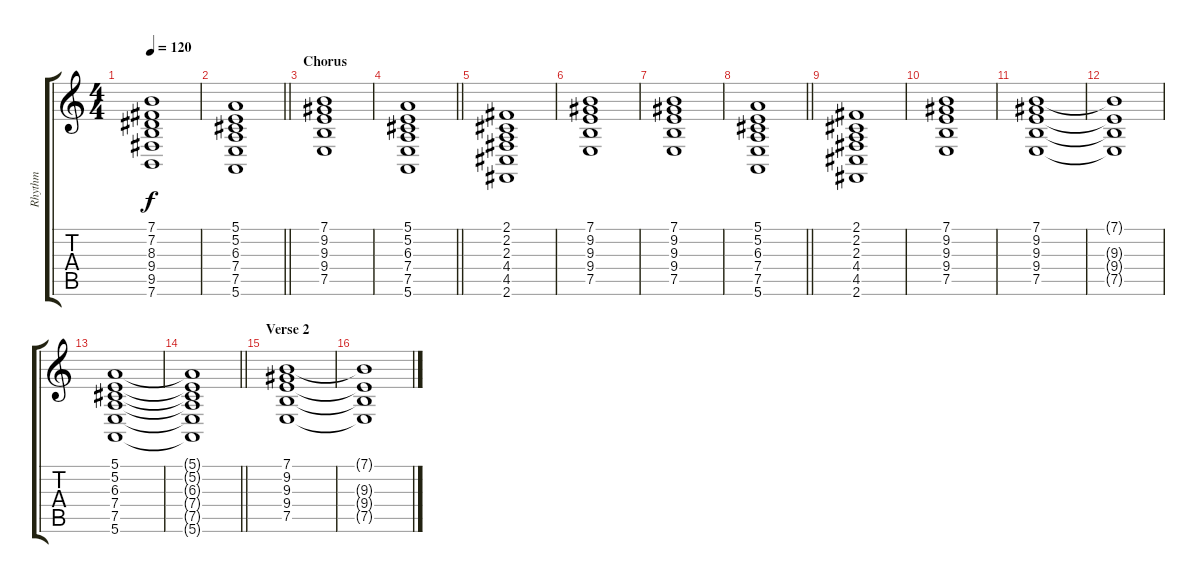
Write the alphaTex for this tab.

\track ("Rhythm" "Rhythm") {instrument tremolostrings}
\staff {score tabs}
\tuning (E4 B3 G3 D3 A2 E2) {hide}
\ts (4 4)
\tempo 120
\clef g2
\ks c
(7.1 7.2 8.3 9.4 9.5 7.6).1{dy f} |
\barLineRight lightlight
(5.1 5.2 6.3 7.4 7.5 5.6).1 |
\section ("" "Chorus")
(7.1 9.2 9.3 9.4 7.5).1 |
\barLineRight lightlight
(5.1 5.2 6.3 7.4 7.5 5.6).1 |
(2.1 2.2 2.3 4.4 4.5 2.6).1 |
(7.1 9.2 9.3 9.4 7.5).1 |
(7.1 9.2 9.3 9.4 7.5).1 |
\barLineRight lightlight
(5.1 5.2 6.3 7.4 7.5 5.6).1 |
(2.1 2.2 2.3 4.4 4.5 2.6).1 |
(7.1 9.2 9.3 9.4 7.5).1 |
(7.1 9.2 9.3 9.4 7.5).1 |
(7.1{t} 9.3{t} 9.4{t} 7.5{t}).1 |
(5.1 5.2 6.3 7.4 7.5 5.6).1 |
\barLineRight lightlight
(5.1{t} 5.2{t} 6.3{t} 7.4{t} 7.5{t} 5.6{t}).1 |
\section ("" "Verse 2")
(7.1 9.2 9.3 9.4 7.5).1 |
(7.1{t} 9.3{t} 9.4{t} 7.5{t}).1
